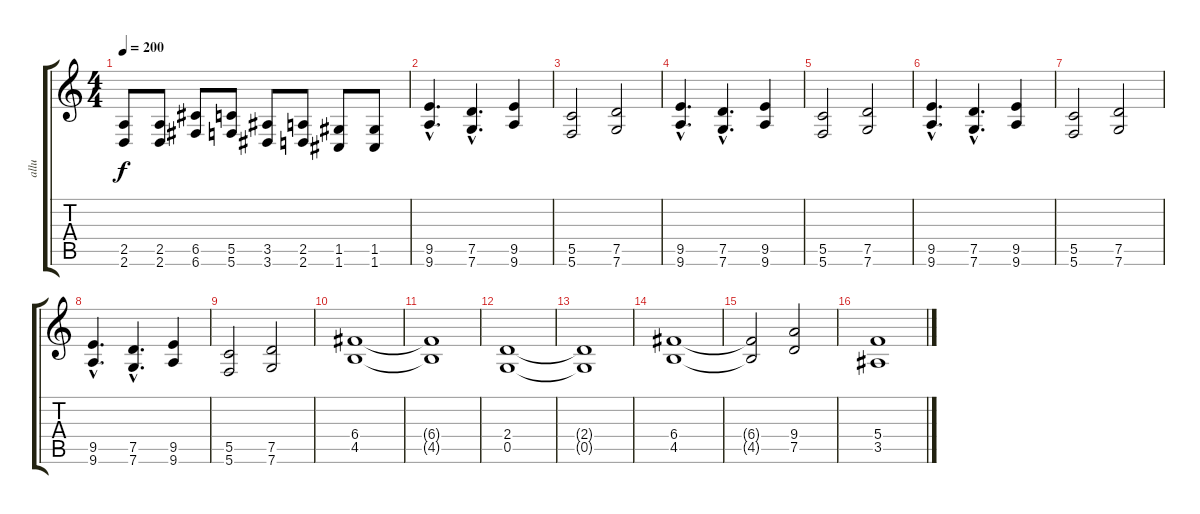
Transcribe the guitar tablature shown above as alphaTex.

\track ("allu" "allu") {instrument distortionguitar}
\staff {score tabs}
\tuning (D4 A3 F3 C3 G2 C2) {hide}
\ts (4 4)
\tempo 200
\clef g2
\ks c
(2.5{t} 2.6{t}).8{dy f} (2.5 2.6).8 (6.5 6.6).8 (5.5 5.6).8 (3.5 3.6).8 (2.5 2.6).8 (1.5 1.6).8 (1.5 1.6).8 |
(9.5{hac} 9.6{hac}).4{d} (7.5{hac} 7.6{hac}).4{d} (9.5 9.6).4 |
(5.5 5.6).2 (7.5 7.6).2 |
(9.5{hac} 9.6{hac}).4{d} (7.5{hac} 7.6{hac}).4{d} (9.5 9.6).4 |
(5.5 5.6).2 (7.5 7.6).2 |
(9.5{hac} 9.6{hac}).4{d} (7.5{hac} 7.6{hac}).4{d} (9.5 9.6).4 |
(5.5 5.6).2 (7.5 7.6).2 |
(9.5{hac} 9.6{hac}).4{d} (7.5{hac} 7.6{hac}).4{d} (9.5 9.6).4 |
(5.5 5.6).2 (7.5 7.6).2 |
(6.4 4.5).1 |
(6.4{t} 4.5{t}).1 |
(2.4 0.5).1 |
(2.4{t} 0.5{t}).1 |
(6.4 4.5).1 |
(6.4{t} 4.5{t}).2 (9.4 7.5).2 |
(5.4 3.5).1
